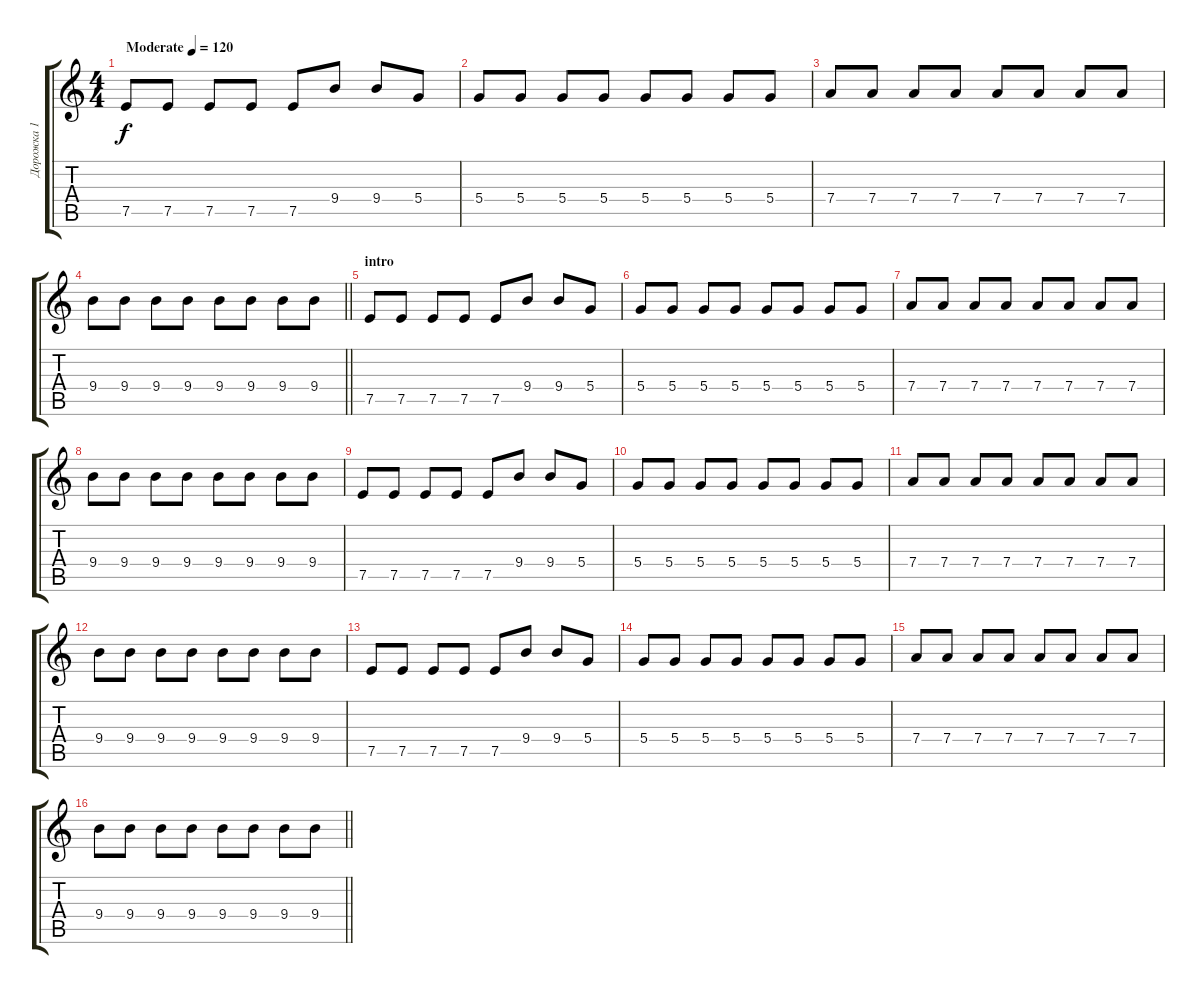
\track ("Дорожка 1" "Дорожка 1") {instrument distortionguitar}
\staff {score tabs}
\tuning (E4 B3 G3 D3 A2 E2) {hide}
\ts (4 4)
\tempo (120 "Moderate")
\clef g2
\ks c
7.5.8{dy f instrument distortionguitar} 7.5.8 7.5.8 7.5.8 7.5.8 9.4.8 9.4.8 5.4.8 |
5.4.8 5.4.8 5.4.8 5.4.8 5.4.8 5.4.8 5.4.8 5.4.8 |
7.4.8 7.4.8 7.4.8 7.4.8 7.4.8 7.4.8 7.4.8 7.4.8 |
\barLineRight lightlight
9.4.8 9.4.8 9.4.8 9.4.8 9.4.8 9.4.8 9.4.8 9.4.8 |
\section ("" "intro")
7.5.8 7.5.8 7.5.8 7.5.8 7.5.8 9.4.8 9.4.8 5.4.8 |
5.4.8 5.4.8 5.4.8 5.4.8 5.4.8 5.4.8 5.4.8 5.4.8 |
7.4.8 7.4.8 7.4.8 7.4.8 7.4.8 7.4.8 7.4.8 7.4.8 |
9.4.8 9.4.8 9.4.8 9.4.8 9.4.8 9.4.8 9.4.8 9.4.8 |
7.5.8 7.5.8 7.5.8 7.5.8 7.5.8 9.4.8 9.4.8 5.4.8 |
5.4.8 5.4.8 5.4.8 5.4.8 5.4.8 5.4.8 5.4.8 5.4.8 |
7.4.8 7.4.8 7.4.8 7.4.8 7.4.8 7.4.8 7.4.8 7.4.8 |
9.4.8 9.4.8 9.4.8 9.4.8 9.4.8 9.4.8 9.4.8 9.4.8 |
7.5.8 7.5.8 7.5.8 7.5.8 7.5.8 9.4.8 9.4.8 5.4.8 |
5.4.8 5.4.8 5.4.8 5.4.8 5.4.8 5.4.8 5.4.8 5.4.8 |
7.4.8 7.4.8 7.4.8 7.4.8 7.4.8 7.4.8 7.4.8 7.4.8 |
\barLineRight lightlight
9.4.8 9.4.8 9.4.8 9.4.8 9.4.8 9.4.8 9.4.8 9.4.8
